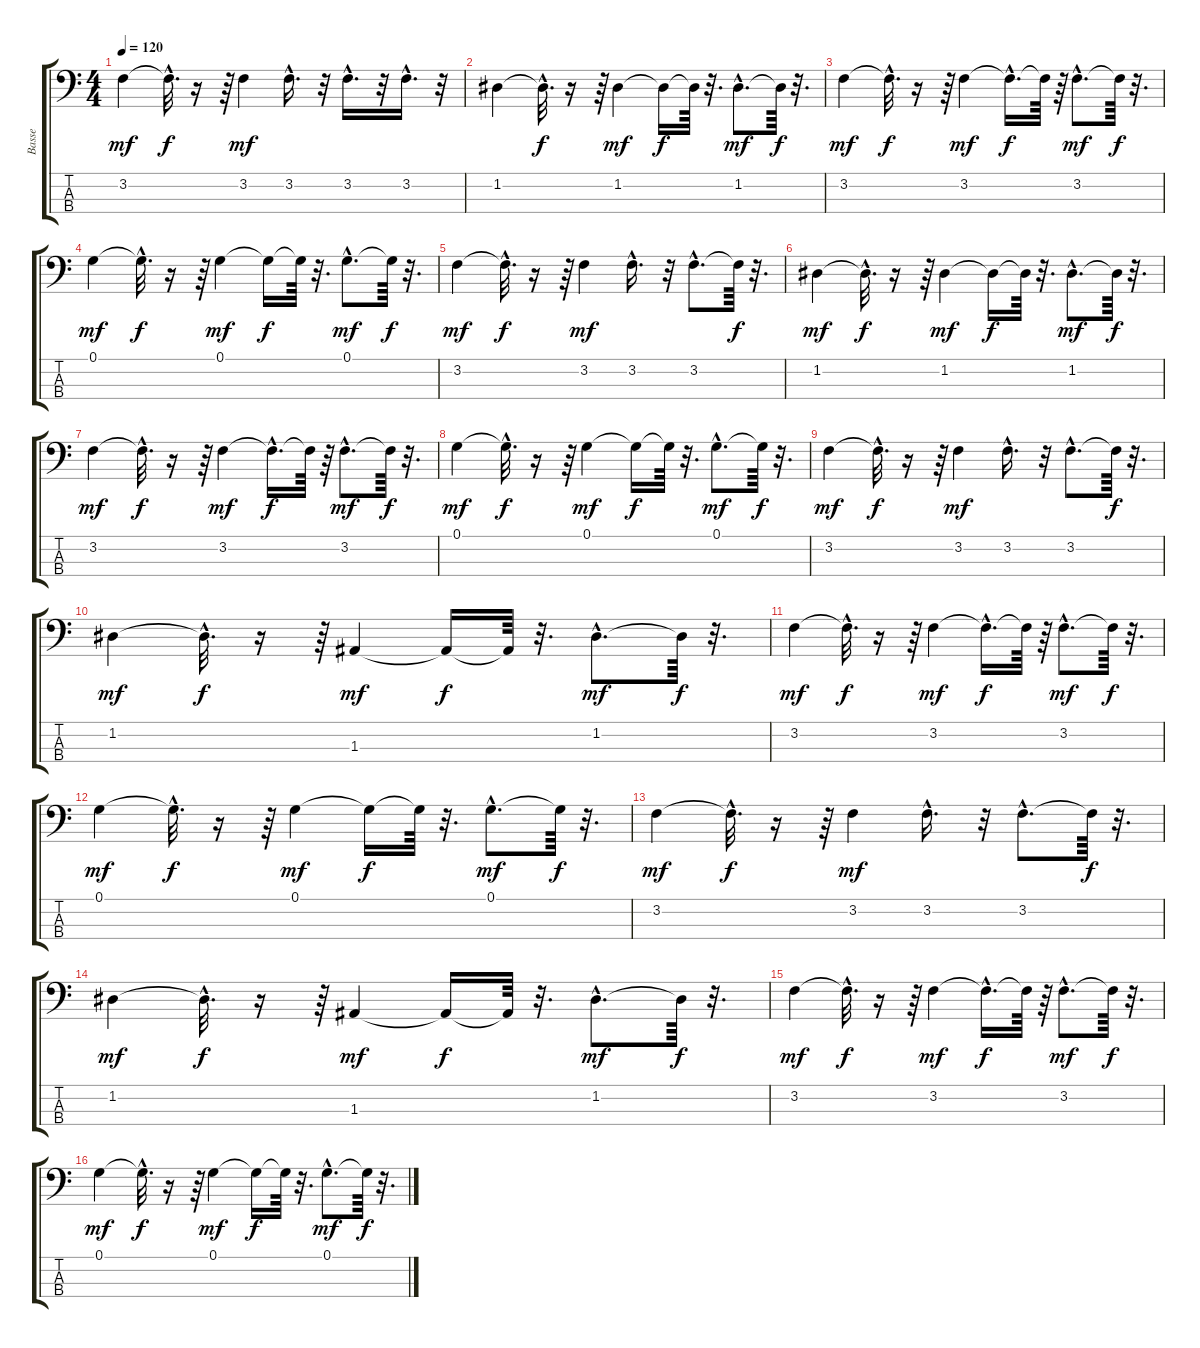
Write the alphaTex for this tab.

\track ("Basse" "Basse") {instrument acousticbass}
\staff {score tabs}
\tuning (G2 D2 A1 E1) {hide}
\ts (4 4)
\tempo 120
\clef f4
\ks c
3.2.4{dy mf} 3.2{hac t}.32{d dy f} r.16 r.64 3.2.4{dy mf} 3.2{hac}.16{d} r.32 3.2{hac}.16{d} r.32 3.2{hac}.16{d} r.32 |
1.2.4 1.2{hac t}.32{d dy f} r.16 r.64 1.2.4{dy mf} 1.2{t}.16{dy f} 1.2{t}.64 r.32{d} 1.2{hac}.8{d dy mf} 1.2{t}.64{dy f} r.32{d} |
3.2.4{dy mf} 3.2{hac t}.32{d dy f} r.16 r.64 3.2.4{dy mf} 3.2{hac t}.16{d dy f} 3.2{t}.64 r.64 3.2{hac}.8{d dy mf} 3.2{t}.64{dy f} r.32{d} |
0.1.4{dy mf} 0.1{hac t}.32{d dy f} r.16 r.64 0.1.4{dy mf} 0.1{t}.16{dy f} 0.1{t}.64 r.32{d} 0.1{hac}.8{d dy mf} 0.1{t}.64{dy f} r.32{d} |
3.2.4{dy mf} 3.2{hac t}.32{d dy f} r.16 r.64 3.2.4{dy mf} 3.2{hac}.16{d} r.32 3.2{hac}.8{d} 3.2{t}.64{dy f} r.32{d} |
1.2.4{dy mf} 1.2{hac t}.32{d dy f} r.16 r.64 1.2.4{dy mf} 1.2{t}.16{dy f} 1.2{t}.64 r.32{d} 1.2{hac}.8{d dy mf} 1.2{t}.64{dy f} r.32{d} |
3.2.4{dy mf} 3.2{hac t}.32{d dy f} r.16 r.64 3.2.4{dy mf} 3.2{hac t}.16{d dy f} 3.2{t}.64 r.64 3.2{hac}.8{d dy mf} 3.2{t}.64{dy f} r.32{d} |
0.1.4{dy mf} 0.1{hac t}.32{d dy f} r.16 r.64 0.1.4{dy mf} 0.1{t}.16{dy f} 0.1{t}.64 r.32{d} 0.1{hac}.8{d dy mf} 0.1{t}.64{dy f} r.32{d} |
3.2.4{dy mf} 3.2{hac t}.32{d dy f} r.16 r.64 3.2.4{dy mf} 3.2{hac}.16{d} r.32 3.2{hac}.8{d} 3.2{t}.64{dy f} r.32{d} |
1.2.4{dy mf} 1.2{hac t}.32{d dy f} r.16 r.64 1.3.4{dy mf} 1.3{t}.16{dy f} 1.3{t}.64 r.32{d} 1.2{hac}.8{d dy mf} 1.2{t}.64{dy f} r.32{d} |
3.2.4{dy mf} 3.2{hac t}.32{d dy f} r.16 r.64 3.2.4{dy mf} 3.2{hac t}.16{d dy f} 3.2{t}.64 r.64 3.2{hac}.8{d dy mf} 3.2{t}.64{dy f} r.32{d} |
0.1.4{dy mf} 0.1{hac t}.32{d dy f} r.16 r.64 0.1.4{dy mf} 0.1{t}.16{dy f} 0.1{t}.64 r.32{d} 0.1{hac}.8{d dy mf} 0.1{t}.64{dy f} r.32{d} |
3.2.4{dy mf} 3.2{hac t}.32{d dy f} r.16 r.64 3.2.4{dy mf} 3.2{hac}.16{d} r.32 3.2{hac}.8{d} 3.2{t}.64{dy f} r.32{d} |
1.2.4{dy mf} 1.2{hac t}.32{d dy f} r.16 r.64 1.3.4{dy mf} 1.3{t}.16{dy f} 1.3{t}.64 r.32{d} 1.2{hac}.8{d dy mf} 1.2{t}.64{dy f} r.32{d} |
3.2.4{dy mf} 3.2{hac t}.32{d dy f} r.16 r.64 3.2.4{dy mf} 3.2{hac t}.16{d dy f} 3.2{t}.64 r.64 3.2{hac}.8{d dy mf} 3.2{t}.64{dy f} r.32{d} |
0.1.4{dy mf} 0.1{hac t}.32{d dy f} r.16 r.64 0.1.4{dy mf} 0.1{t}.16{dy f} 0.1{t}.64 r.32{d} 0.1{hac}.8{d dy mf} 0.1{t}.64{dy f} r.32{d}
